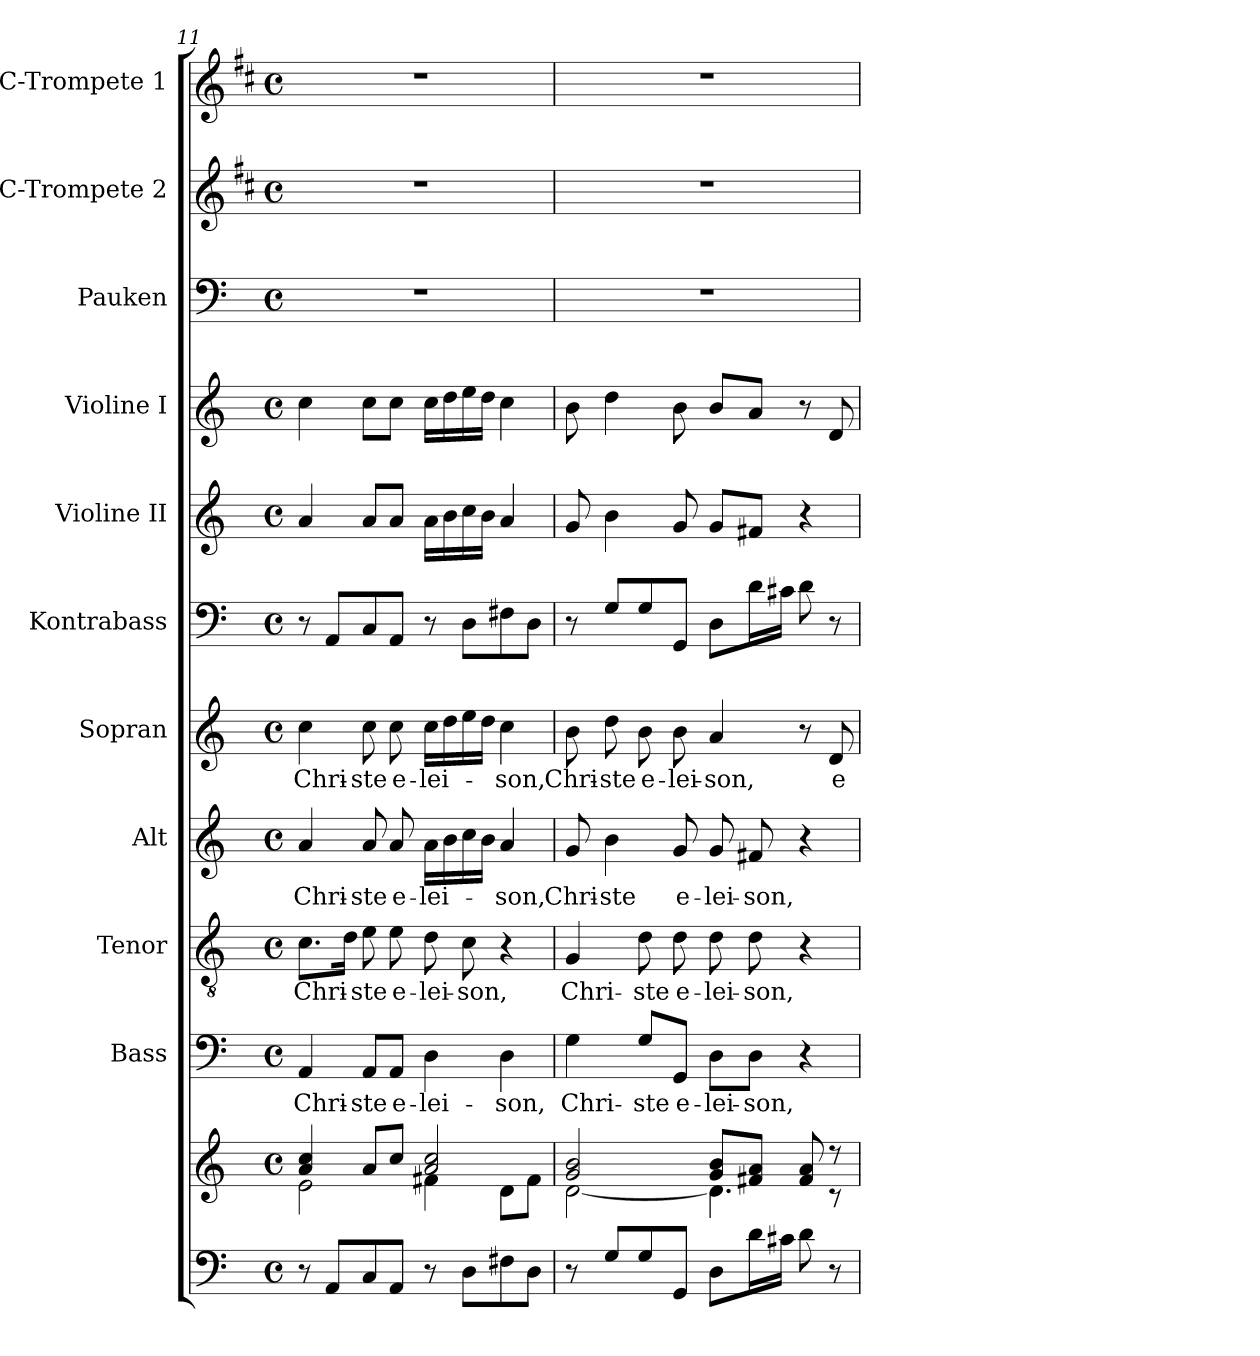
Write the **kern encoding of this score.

**kern	**kern	**kern	**text	**kern	**text	**kern	**text	**kern	**text	**kern	**kern	**kern	**kern	**kern	**kern
*part11	*part11	*part10	*part10	*part9	*part9	*part8	*part8	*part7	*part7	*part6	*part5	*part4	*part3	*part2	*part1
*staff12	*staff11	*staff10	*staff10	*staff9	*staff9	*staff8	*staff8	*staff7	*staff7	*staff6	*staff5	*staff4	*staff3	*staff2	*staff1
*	*	*I"Bass	*	*I"Tenor	*	*I"Alt	*	*I"Sopran	*	*I"Kontrabass	*I"Violine II	*I"Violine I	*I"Pauken	*I"C-Trompete 2	*I"C-Trompete 1
*	*	*I'B.	*	*I'T.	*	*I'A.	*	*I'S.	*	*I'Kb.	*I'Vl. II	*I'Vl. I	*I'Pk.	*I'C Trp. 2	*I'C Trp. 1
*clefF4	*clefG2	*clefF4	*	*clefGv2	*	*clefG2	*	*clefG2	*	*clefF4	*clefG2	*clefG2	*clefF4	*clefG2	*clefG2
*	*	*	*	*	*	*	*	*	*	*ITrd7c12	*	*	*	*ITrd1c2	*ITrd1c2
*k[]	*k[]	*k[]	*	*k[]	*	*k[]	*	*k[]	*	*k[]	*k[]	*k[]	*k[]	*k[]	*k[]
*C:	*C:	*C:	*	*C:	*	*C:	*	*C:	*	*C:	*C:	*C:	*C:	*C:	*C:
*M4/4	*M4/4	*M4/4	*	*M4/4	*	*M4/4	*	*M4/4	*	*M4/4	*M4/4	*M4/4	*M4/4	*M4/4	*M4/4
*met(c)	*met(c)	*met(c)	*	*met(c)	*	*met(c)	*	*met(c)	*	*met(c)	*met(c)	*met(c)	*met(c)	*met(c)	*met(c)
=11	=11	=11	=11	=11	=11	=11	=11	=11	=11	=11	=11	=11	=11	=11	=11
*	*^	*	*	*	*	*	*	*	*	*	*	*	*	*	*
!	!	!	!	!LO:LY:b	!	!LO:LY:b	!	!LO:LY:b	!	!LO:LY:b	!	!	!	!	!	!
8r	4a/ 4cc/	2e\	4AA/	Chri-	8.c\L	Chri-	4a/	Chri-	4cc\	Chri-	8r	4a/	4cc\	1r	1r	1r
8AA/L	.	.	.	.	.	.	.	.	.	.	8AAA/L	.	.	.	.	.
.	.	.	.	.	16d\Jk	.	.	.	.	.	.	.	.	.	.	.
!	!	!	!	!LO:LY:b	!	!LO:LY:b	!	!LO:LY:b	!	!LO:LY:b	!	!	!	!	!	!
8C/	8a/L	.	8AA/L	-ste	8e\	-ste	8a/	-ste	8cc\	-ste	8CC/	8a/L	8cc\L	.	.	.
!	!	!	!	!LO:LY:b	!	!LO:LY:b	!	!LO:LY:b	!	!LO:LY:b	!	!	!	!	!	!
8AA/J	8cc/J	.	8AA/J	e-	8e\	e-	8a/	e-	8cc\	e-	8AAA/J	8a/J	8cc\J	.	.	.
!	!	!	!	!LO:LY:b	!	!LO:LY:b	!	!LO:LY:b	!	!LO:LY:b	!	!	!	!	!	!
8r	2a/ 2cc/	4f#X\	4D\	-lei-	8d\	-lei-	16a\LL	-lei-	16cc\LL	-lei-	8r	16a\LL	16cc\LL	.	.	.
.	.	.	.	.	.	.	16b\	.	16dd\	.	.	16b\	16dd\	.	.	.
!	!	!	!	!	!	!LO:LY:b	!	!	!	!	!	!	!	!	!	!
8D\L	.	.	.	.	8c\	-son,	16cc\	.	16ee\	.	8DD\L	16cc\	16ee\	.	.	.
.	.	.	.	.	.	.	16b\JJ	.	16dd\JJ	.	.	16b\JJ	16dd\JJ	.	.	.
!	!	!	!	!LO:LY:b	!	!	!	!LO:LY:b	!	!LO:LY:b	!	!	!	!	!	!
8F#X\	.	8d\L	4D\	-son,	4r	.	4a/	-son,	4cc\	-son,	8FF#X\	4a/	4cc\	.	.	.
8D\J	.	8f#\J	.	.	.	.	.	.	.	.	8DD\J	.	.	.	.	.
!!LO:PB:g=z
=12	=12	=12	=12	=12	=12	=12	=12	=12	=12	=12	=12	=12	=12	=12	=12	=12
!	!	!	!	!LO:LY:b	!	!LO:LY:b	!	!LO:LY:b	!	!LO:LY:b	!	!	!	!	!	!
8r	2g/ 2b/	[<2d\	4G\	Chri-	4G/	Chri-	8g/	Chri-	8b\	Chri-	8r	8g/	8b\	1r	1r	1r
!	!	!	!	!	!	!	!	!LO:LY:b	!	!LO:LY:b	!	!	!	!	!	!
8G/L	.	.	.	.	.	.	4b\	-ste	8dd\	-ste	8GG/L	4b\	4dd\	.	.	.
!	!	!	!	!LO:LY:b	!	!LO:LY:b	!	!	!	!LO:LY:b	!	!	!	!	!	!
8G/	.	.	8G/L	-ste	8d\	-ste	.	.	8b\	e-	8GG/	.	.	.	.	.
!	!	!	!	!LO:LY:b	!	!LO:LY:b	!	!LO:LY:b	!	!LO:LY:b	!	!	!	!	!	!
8GG/J	.	.	8GG/J	e-	8d\	e-	8g/	e-	8b\	-lei-	8GGG/J	8g/	8b\	.	.	.
!	!	!	!	!LO:LY:b	!	!LO:LY:b	!	!LO:LY:b	!	!LO:LY:b	!	!	!	!	!	!
8D\L	8g/ 8b/L	4.d\]	8D\L	-lei-	8d\	-lei-	8g/	-lei-	4a/	-son,	8DD\L	8g/L	8b/L	.	.	.
!	!	!	!	!LO:LY:b	!	!LO:LY:b	!	!LO:LY:b	!	!	!	!	!	!	!	!
16d\L	8f#X/ 8a/J	.	8D\J	-son,	8d\	-son,	8f#X/	-son,	.	.	16D\L	8f#X/J	8a/J	.	.	.
16c#X\JJ	.	.	.	.	.	.	.	.	.	.	16C#X\JJ	.	.	.	.	.
8d\	8f#/ 8a/	.	4r	.	4r	.	4r	.	8r	.	8D\	4r	8r	.	.	.
!	!	!	!	!	!	!	!	!	!	!LO:LY:b	!	!	!	!	!	!
8r	8r	8r	.	.	.	.	.	.	8d/	e-	8r	.	8d/	.	.	.
*	*v	*v	*	*	*	*	*	*	*	*	*	*	*	*	*	*
=	=	=	=	=	=	=	=	=	=	=	=	=	=	=	=
*-	*-	*-	*-	*-	*-	*-	*-	*-	*-	*-	*-	*-	*-	*-	*-
